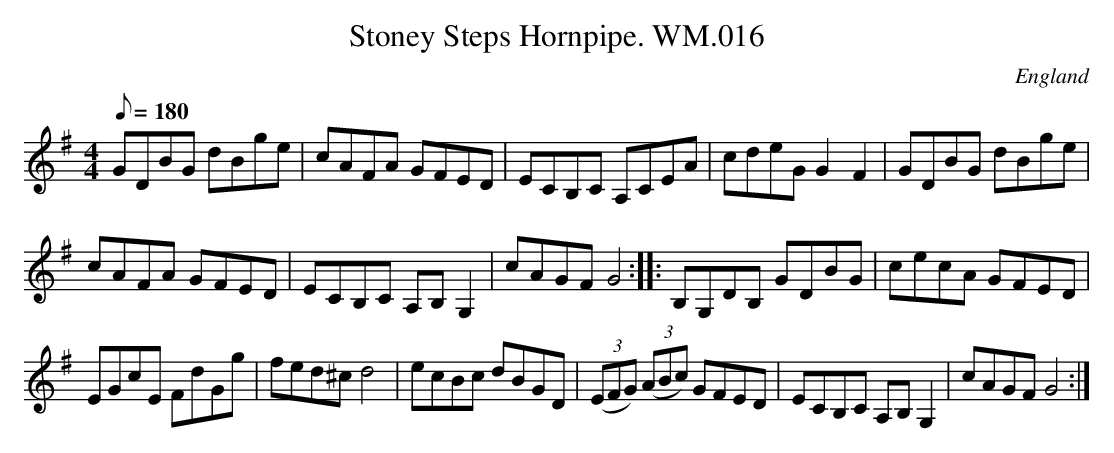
X:1
T:Stoney Steps Hornpipe. WM.016
M:4/4
L:1/8
Q:180
O:England
K:G
GDBG dBge|cAFA GFED|ECB,C A,CEA|cdeGG2-F2|
GDBG dBge|!cAFA GFED|ECB,C A,B,G,2|cAGFG4:|
|:B,G,DB, GDBG|cecA GFED|!EGcE FdGg|fed^cd4|
ecBc dBGD|((3EFG) ((3ABc) GFED|ECB,C A,B,G,2|cAGFG4:|]
